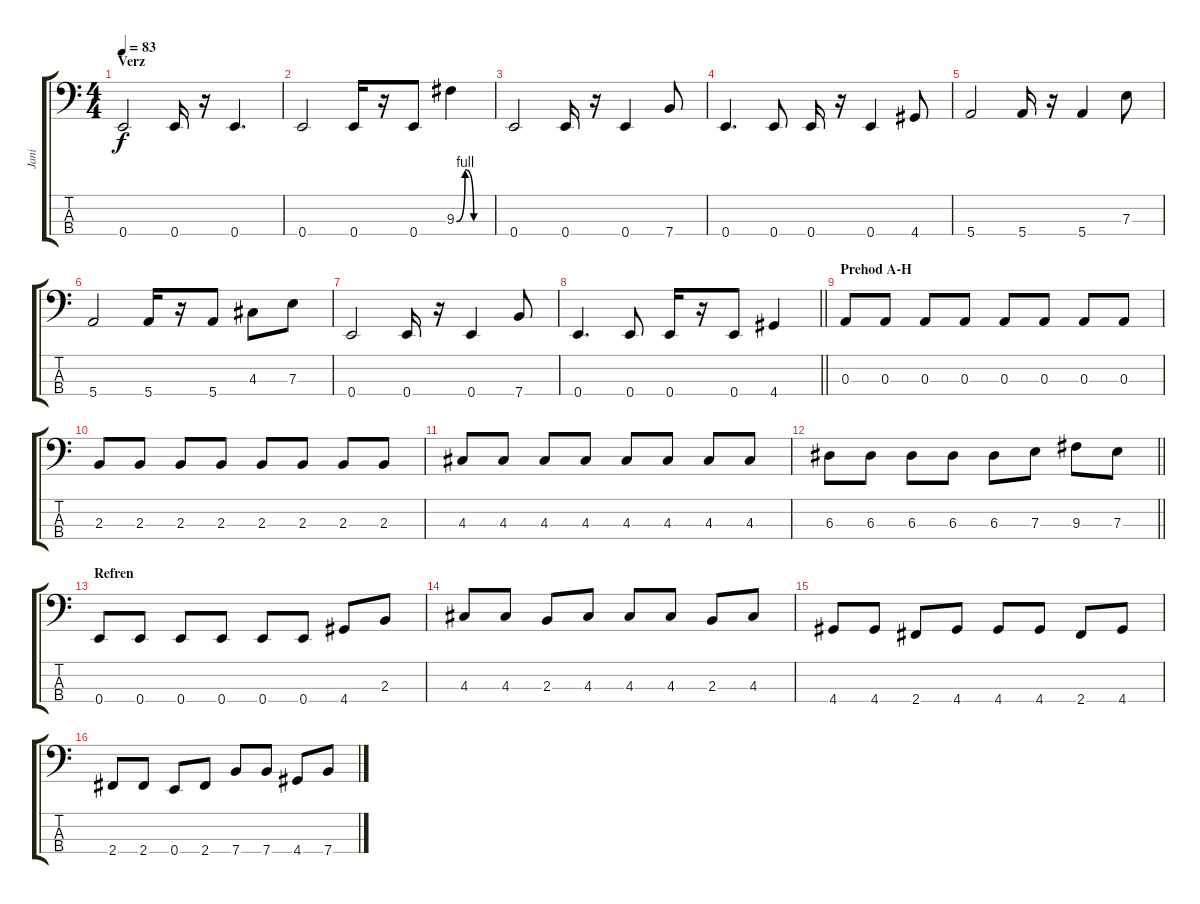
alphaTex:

\track ("Jani" "Jani") {instrument electricbassfinger}
\staff {score tabs}
\tuning (G2 D2 A1 E1) {hide}
\ts (4 4)
\section ("" "Verz")
\tempo 83
\clef f4
\ks c
0.4.2{dy f} 0.4.16 r.16 0.4.4{d} |
0.4.2 0.4.16 r.16 0.4.8 9.3{be (custom 0 0 15 4 30 0 60 0)}.4 |
0.4.2 0.4.16 r.16 0.4.4 7.4.8 |
0.4.4{d} 0.4.8 0.4.16 r.16 0.4.4 4.4.8 |
5.4.2 5.4.16 r.16 5.4.4 7.3.8 |
5.4.2 5.4.16 r.16 5.4.8 4.3.8 7.3.8 |
0.4.2 0.4.16 r.16 0.4.4 7.4.8 |
\barLineRight lightlight
0.4.4{d} 0.4.8 0.4.16 r.16 0.4.8 4.4.4 |
\section ("" "Prehod A-H")
0.3.8 0.3.8 0.3.8 0.3.8 0.3.8 0.3.8 0.3.8 0.3.8 |
2.3.8 2.3.8 2.3.8 2.3.8 2.3.8 2.3.8 2.3.8 2.3.8 |
4.3.8 4.3.8 4.3.8 4.3.8 4.3.8 4.3.8 4.3.8 4.3.8 |
\barLineRight lightlight
6.3.8 6.3.8 6.3.8 6.3.8 6.3.8 7.3.8 9.3.8 7.3.8 |
\section ("" "Refren")
0.4.8 0.4.8 0.4.8 0.4.8 0.4.8 0.4.8 4.4.8 2.3.8 |
4.3.8 4.3.8 2.3.8 4.3.8 4.3.8 4.3.8 2.3.8 4.3.8 |
4.4.8 4.4.8 2.4.8 4.4.8 4.4.8 4.4.8 2.4.8 4.4.8 |
2.4.8 2.4.8 0.4.8 2.4.8 7.4.8 7.4.8 4.4.8 7.4.8
